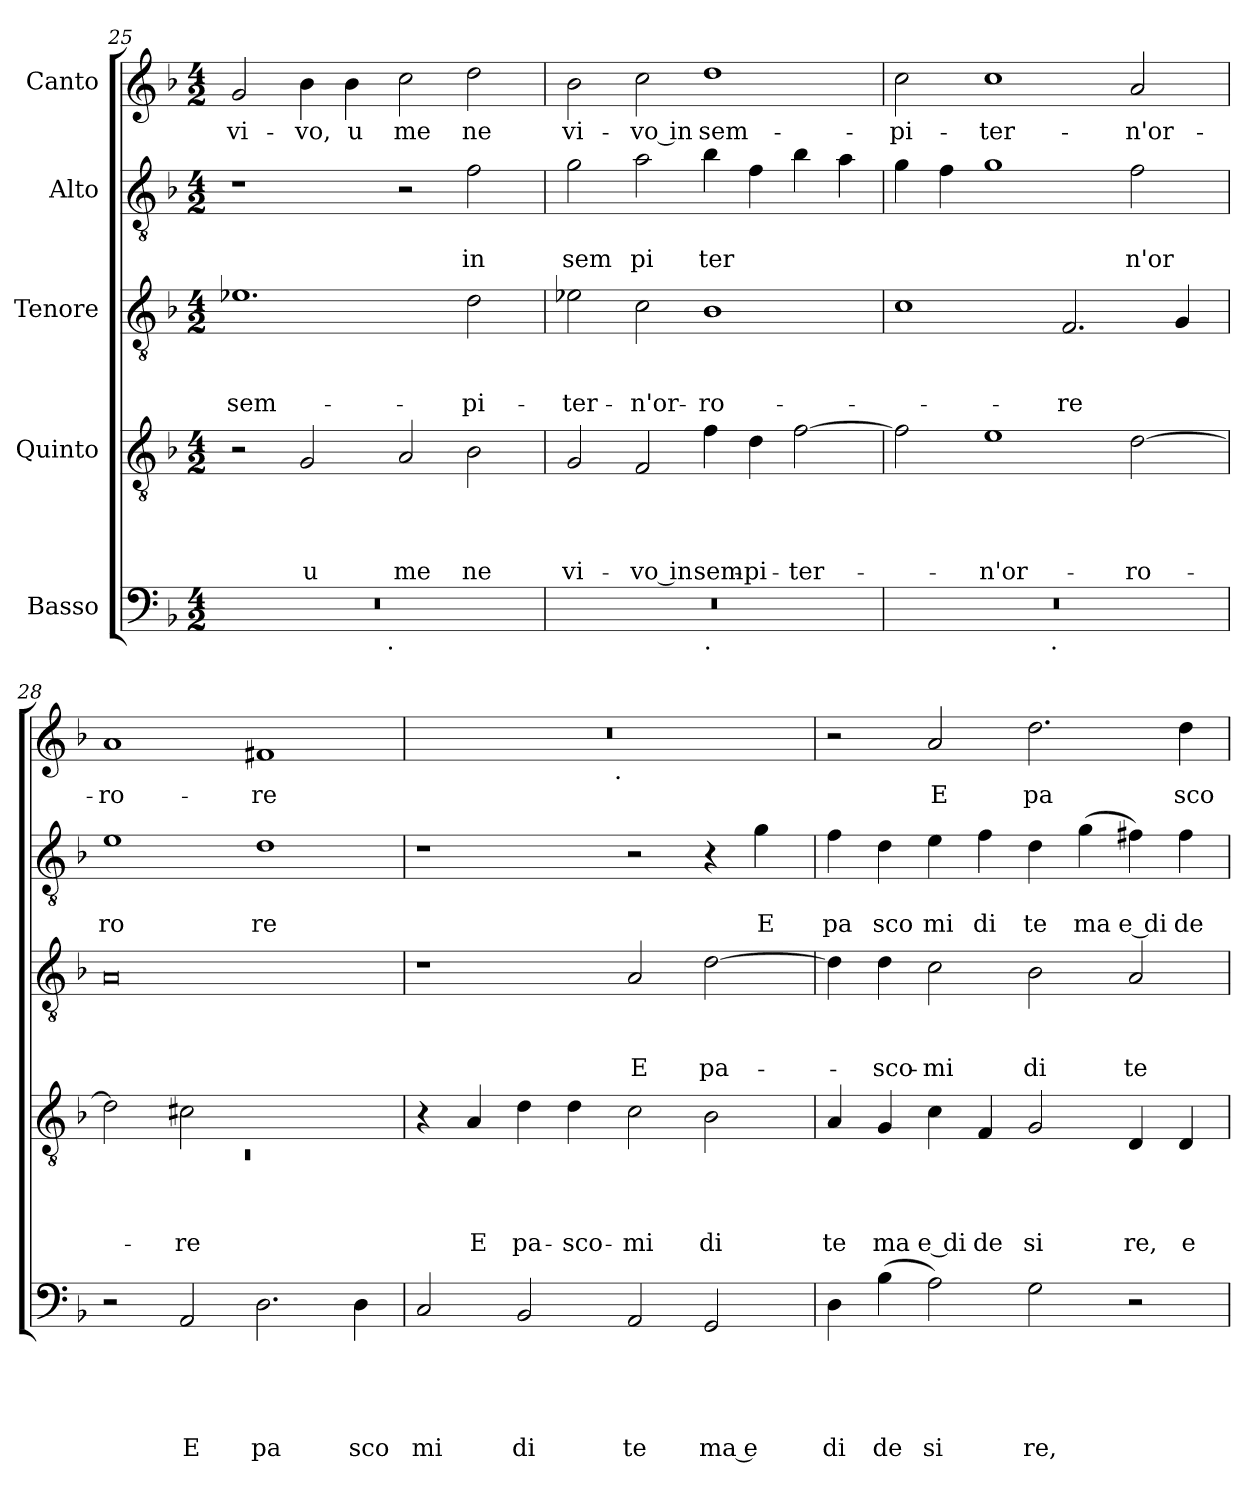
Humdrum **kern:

**kern	**text	**text	**text	**text	**text	**kern	**text	**text	**text	**text	**kern	**text	**text	**text	**kern	**text	**text	**kern	**text
*part5	*part5	*part5	*part5	*part5	*part5	*part4	*part4	*part4	*part4	*part4	*part3	*part3	*part3	*part3	*part2	*part2	*part2	*part1	*part1
*staff5	*staff5	*staff5	*staff5	*staff5	*staff5	*staff4	*staff4	*staff4	*staff4	*staff4	*staff3	*staff3	*staff3	*staff3	*staff2	*staff2	*staff2	*staff1	*staff1
*I"Basso	*	*	*	*	*	*I"Quinto	*	*	*	*	*I"Tenore	*	*	*	*I"Alto	*	*	*I"Canto	*
*clefF4	*	*	*	*	*	*clefGv2	*	*	*	*	*clefGv2	*	*	*	*clefGv2	*	*	*clefG2	*
*ITrd-3c-5	*	*	*	*	*	*ITrd-3c-5	*	*	*	*	*ITrd-3c-5	*	*	*	*ITrd-3c-5	*	*	*	*
*k[b-e-]	*	*	*	*	*	*k[b-e-]	*	*	*	*	*k[b-e-]	*	*	*	*k[b-e-]	*	*	*k[b-]	*
*B-:	*	*	*	*	*	*B-:	*	*	*	*	*B-:	*	*	*	*B-:	*	*	*F:	*
*M4/2	*	*	*	*	*	*M4/2	*	*	*	*	*M4/2	*	*	*	*M4/2	*	*	*M4/2	*
=25	=25	=25	=25	=25	=25	=25	=25	=25	=25	=25	=25	=25	=25	=25	=25	=25	=25	=25	=25
!	!	!	!	!	!	!	!	!	!	!	!	!	!	!LO:LY:b	!	!	!	!	!LO:LY:b
*^	*	*	*	*	*	*	*	*	*	*	*	*	*	*	*	*	*	*	*
0r	2ryy	.	.	.	.	.	2r	.	.	.	.	1.a-X	.	.	sem-	1r	.	.	2g/	vi-
!	!	!	!	!	!	!	!	!	!	!	!LO:LY:b	!	!	!	!	!	!	!	!	!LO:LY:b
.	4...ryy	.	.	.	.	.	2c/	.	.	.	u	.	.	.	.	.	.	.	4b-\	-vo,
!	!	!	!	!	!	!	!	!	!	!	!	!	!	!	!	!	!	!	!	!LO:LY:b
.	.	.	.	.	.	.	.	.	.	.	.	.	.	.	.	.	.	.	4b-\	u
!	!LO:TX:b:t=.	!	!	!	!	!	!	!	!	!	!	!	!	!	!	!	!	!	!	!
.	1ryy	.	.	.	.	.	.	.	.	.	.	.	.	.	.	.	.	.	.	.
!	!	!	!	!	!	!	!	!	!	!	!LO:LY:b	!	!	!	!	!	!	!	!	!LO:LY:b
.	.	.	.	.	.	.	2d/	.	.	.	me	.	.	.	.	2r	.	.	2cc\	me
!	!	!	!	!	!	!	!	!	!	!	!LO:LY:b	!	!	!	!LO:LY:b	!	!	!LO:LY:b	!	!LO:LY:b
.	.	.	.	.	.	.	2e-\	.	.	.	ne	2g\	.	.	-pi-	2b-\	.	in	2dd\	ne
.	32ryy	.	.	.	.	.	.	.	.	.	.	.	.	.	.	.	.	.	.	.
=26	=26	=26	=26	=26	=26	=26	=26	=26	=26	=26	=26	=26	=26	=26	=26	=26	=26	=26	=26	=26
!	!	!	!	!	!	!	!	!	!	!	!LO:LY:b	!	!	!	!LO:LY:b	!	!	!LO:LY:b	!	!LO:LY:b
0r	1ryy	.	.	.	.	.	2c/	.	.	.	vi-	2a-\	.	.	-ter-	2cc\	.	sem	2b-\	vi-
!	!	!	!	!	!	!	!	!	!	!	!LO:LY:b:rj	!	!	!	!LO:LY:b	!	!	!LO:LY:b	!	!LO:LY:b:rj
.	.	.	.	.	.	.	2B-/	.	.	.	-vo in	2f\	.	.	-n'or-	(2dd\	.	pi	2cc\	-vo in
!	!LO:TX:b:t=.	!	!	!	!	!	!	!	!	!	!	!	!	!	!	!	!	!	!	!
!	!	!	!	!	!	!	!	!	!	!	!LO:LY:b	!	!	!	!LO:LY:b	!	!	!LO:LY:b	!	!LO:LY:b
.	1ryy	.	.	.	.	.	4b-\	.	.	.	sem-	1e-	.	.	-ro-	4ee-\	.	ter	1dd	sem-
!	!	!	!	!	!	!	!	!	!	!	!LO:LY:b	!	!	!	!	!	!	!	!	!
.	.	.	.	.	.	.	4g\	.	.	.	-pi-	.	.	.	.	4b-\	.	.	.	.
!	!	!	!	!	!	!	!	!	!	!	!LO:LY:b	!	!	!	!	!	!	!	!	!
.	.	.	.	.	.	.	[>2b-\	.	.	.	-ter-	.	.	.	.	4ee-\	.	.	.	.
.	.	.	.	.	.	.	.	.	.	.	.	.	.	.	.	4dd\	.	.	.	.
=27	=27	=27	=27	=27	=27	=27	=27	=27	=27	=27	=27	=27	=27	=27	=27	=27	=27	=27	=27	=27
!	!	!	!	!	!	!	!	!	!	!	!	!	!	!	!	!	!	!	!	!LO:LY:b
0r	2ryy	.	.	.	.	.	2b-\]	.	.	.	.	1f	.	.	.	4cc\	.	.	2cc\	-pi-
.	.	.	.	.	.	.	.	.	.	.	.	.	.	.	.	4b-\	.	.	.	.
!	!	!	!	!	!	!	!	!	!	!	!LO:LY:b	!	!	!	!	!	!	!	!	!LO:LY:b
.	4...ryy	.	.	.	.	.	1a	.	.	.	-n'or-	.	.	.	.	1cc	.	.	1cc	-ter-
!	!LO:TX:b:t=.	!	!	!	!	!	!	!	!	!	!	!	!	!	!	!	!	!	!	!
.	1ryy	.	.	.	.	.	.	.	.	.	.	.	.	.	.	.	.	.	.	.
!	!	!	!	!	!	!	!	!	!	!	!	!	!	!	!LO:LY:b	!	!	!	!	!
.	.	.	.	.	.	.	.	.	.	.	.	2.B-/	.	.	-re	.	.	.	.	.
!	!	!	!	!	!	!	!	!	!	!	!LO:LY:b	!	!	!	!	!	!	!LO:LY:b	!	!LO:LY:b
.	.	.	.	.	.	.	[>2g\	.	.	.	-ro-	.	.	.	.	2b-\	.	n'or	2a/	-n'or-
.	.	.	.	.	.	.	.	.	.	.	.	4c/	.	.	.	.	.	.	.	.
.	32ryy	.	.	.	.	.	.	.	.	.	.	.	.	.	.	.	.	.	.	.
=28	=28	=28	=28	=28	=28	=28	=28	=28	=28	=28	=28	=28	=28	=28	=28	=28	=28	=28	=28	=28
*	*	*	*	*	*	*	*^	*	*	*	*	*	*	*	*	*	*	*	*	*
!	!	!	!	!	!	!	!	!LO:N:vis=1	!	!	!	!	!	!	!	!	!	!	!LO:LY:b	!	!LO:LY:b
*v	*v	*	*	*	*	*	*	*	*	*	*	*	*	*	*	*	*	*	*	*	*
2r	.	.	.	.	.	2g\]	0rC	.	.	.	.	0d	.	.	.	1a	.	ro	1a	-ro-
!	!	!	!	!	!LO:LY:b	!	!	!	!	!	!LO:LY:b	!	!	!	!	!	!	!	!	!
2D/	.	.	.	.	E	2f#X\	.	.	.	.	-re	.	.	.	.	.	.	.	.	.
!	!	!	!	!	!LO:LY:b	!	!	!	!	!	!	!	!	!	!	!	!	!LO:LY:b	!	!LO:LY:b
2.G\	.	.	.	.	pa	1ryy	.	.	.	.	.	.	.	.	.	1g	.	re	1f#X	-re
!	!	!	!	!	!LO:LY:b	!	!	!	!	!	!	!	!	!	!	!	!	!	!	!
4G\	.	.	.	.	sco	.	.	.	.	.	.	.	.	.	.	.	.	.	.	.
*	*	*	*	*	*	*v	*v	*	*	*	*	*	*	*	*	*	*	*	*	*
=29	=29	=29	=29	=29	=29	=29	=29	=29	=29	=29	=29	=29	=29	=29	=29	=29	=29	=29	=29
!	!	!	!	!	!LO:LY:b	!	!	!	!	!	!	!	!	!	!	!	!	!	!
*	*	*	*	*	*	*	*	*	*	*	*	*	*	*	*	*	*	*^	*
2F/	.	.	.	.	mi	4r	.	.	.	.	1r	.	.	.	1r	.	.	0r	2ryy	.
!	!	!	!	!	!	!	!	!	!	!LO:LY:b	!	!	!	!	!	!	!	!	!	!
.	.	.	.	.	.	4d/	.	.	.	E	.	.	.	.	.	.	.	.	.	.
!	!	!	!	!	!LO:LY:b	!	!	!	!	!LO:LY:b	!	!	!	!	!	!	!	!	!	!
2E-/	.	.	.	.	di	4g\	.	.	.	pa-	.	.	.	.	.	.	.	.	4...ryy	.
!	!	!	!	!	!	!	!	!	!	!LO:LY:b	!	!	!	!	!	!	!	!	!	!
.	.	.	.	.	.	4g\	.	.	.	-sco-	.	.	.	.	.	.	.	.	.	.
!	!	!	!	!	!	!	!	!	!	!	!	!	!	!	!	!	!	!	!LO:TX:b:t=.	!
.	.	.	.	.	.	.	.	.	.	.	.	.	.	.	.	.	.	.	1ryy	.
!	!	!	!	!	!LO:LY:b	!	!	!	!	!LO:LY:b	!	!	!	!LO:LY:b	!	!	!	!	!	!
2D/	.	.	.	.	te	2f\	.	.	.	-mi	2d/	.	.	E	2r	.	.	.	.	.
!	!	!	!	!	!LO:LY:b:rj	!	!	!	!	!LO:LY:b	!	!	!	!LO:LY:b	!	!	!	!	!	!
2C/	.	.	.	.	ma e	2e-\	.	.	.	di	[<2g\	.	.	pa-	4r	.	.	.	.	.
!	!	!	!	!	!	!	!	!	!	!	!	!	!	!	!	!	!LO:LY:b	!	!	!
.	.	.	.	.	.	.	.	.	.	.	.	.	.	.	4cc\	.	E	.	.	.
.	.	.	.	.	.	.	.	.	.	.	.	.	.	.	.	.	.	.	32ryy	.
!!LO:LB:g=z
=30	=30	=30	=30	=30	=30	=30	=30	=30	=30	=30	=30	=30	=30	=30	=30	=30	=30	=30	=30	=30
!	!	!	!	!	!LO:LY:b	!	!	!	!	!LO:LY:b	!	!	!	!	!	!	!LO:LY:b	!	!	!
*	*	*	*	*	*	*	*	*	*	*	*	*	*	*	*	*	*	*v	*v	*
4G\	.	.	.	.	di	4d/	.	.	.	te	4g\]	.	.	.	4b-\	.	pa	2r	.
!	!	!	!	!	!LO:LY:b	!	!	!	!	!LO:LY:b:rj	!	!	!	!LO:LY:b	!	!	!LO:LY:b	!	!
(>4e-\	.	.	.	.	de	4c/	.	.	.	ma	4g\	.	.	-sco-	4g\	.	sco	.	.
!	!	!	!	!	!LO:LY:b	!	!	!	!	!LO:LY:b:rj	!	!	!	!LO:LY:b	!	!	!LO:LY:b	!	!LO:LY:b
2d\)	.	.	.	.	si	4f\	.	.	.	e di	2f\	.	.	-mi	4a\	.	mi	2a/	E
!	!	!	!	!	!	!	!	!	!	!LO:LY:b	!	!	!	!	!	!	!LO:LY:b	!	!
.	.	.	.	.	.	4B-/	.	.	.	de	.	.	.	.	4b-\	.	di	.	.
!	!	!	!	!	!LO:LY:b	!	!	!	!	!LO:LY:b	!	!	!	!LO:LY:b	!	!	!LO:LY:b	!	!LO:LY:b
2c\	.	.	.	.	re,	2c/	.	.	.	si	2e-\	.	.	di	4g\	.	te	2.dd\	pa
!	!	!	!	!	!	!	!	!	!	!	!	!	!	!	!	!	!LO:LY:b:rj	!	!
.	.	.	.	.	.	.	.	.	.	.	.	.	.	.	(<4cc\	.	ma	.	.
!	!	!	!	!	!	!	!	!	!	!LO:LY:b	!	!	!	!LO:LY:b	!	!	!LO:LY:b:rj	!	!
2r	.	.	.	.	.	4G/	.	.	.	re,	2d/	.	.	te-	4bn\)	.	e di	.	.
!	!	!	!	!	!	!	!	!	!	!LO:LY:b	!	!	!	!	!	!	!LO:LY:b	!	!LO:LY:b
.	.	.	.	.	.	4G/	.	.	.	e	.	.	.	.	4b\	.	de	4dd\	sco
=	=	=	=	=	=	=	=	=	=	=	=	=	=	=	=	=	=	=	=
*-	*-	*-	*-	*-	*-	*-	*-	*-	*-	*-	*-	*-	*-	*-	*-	*-	*-	*-	*-
